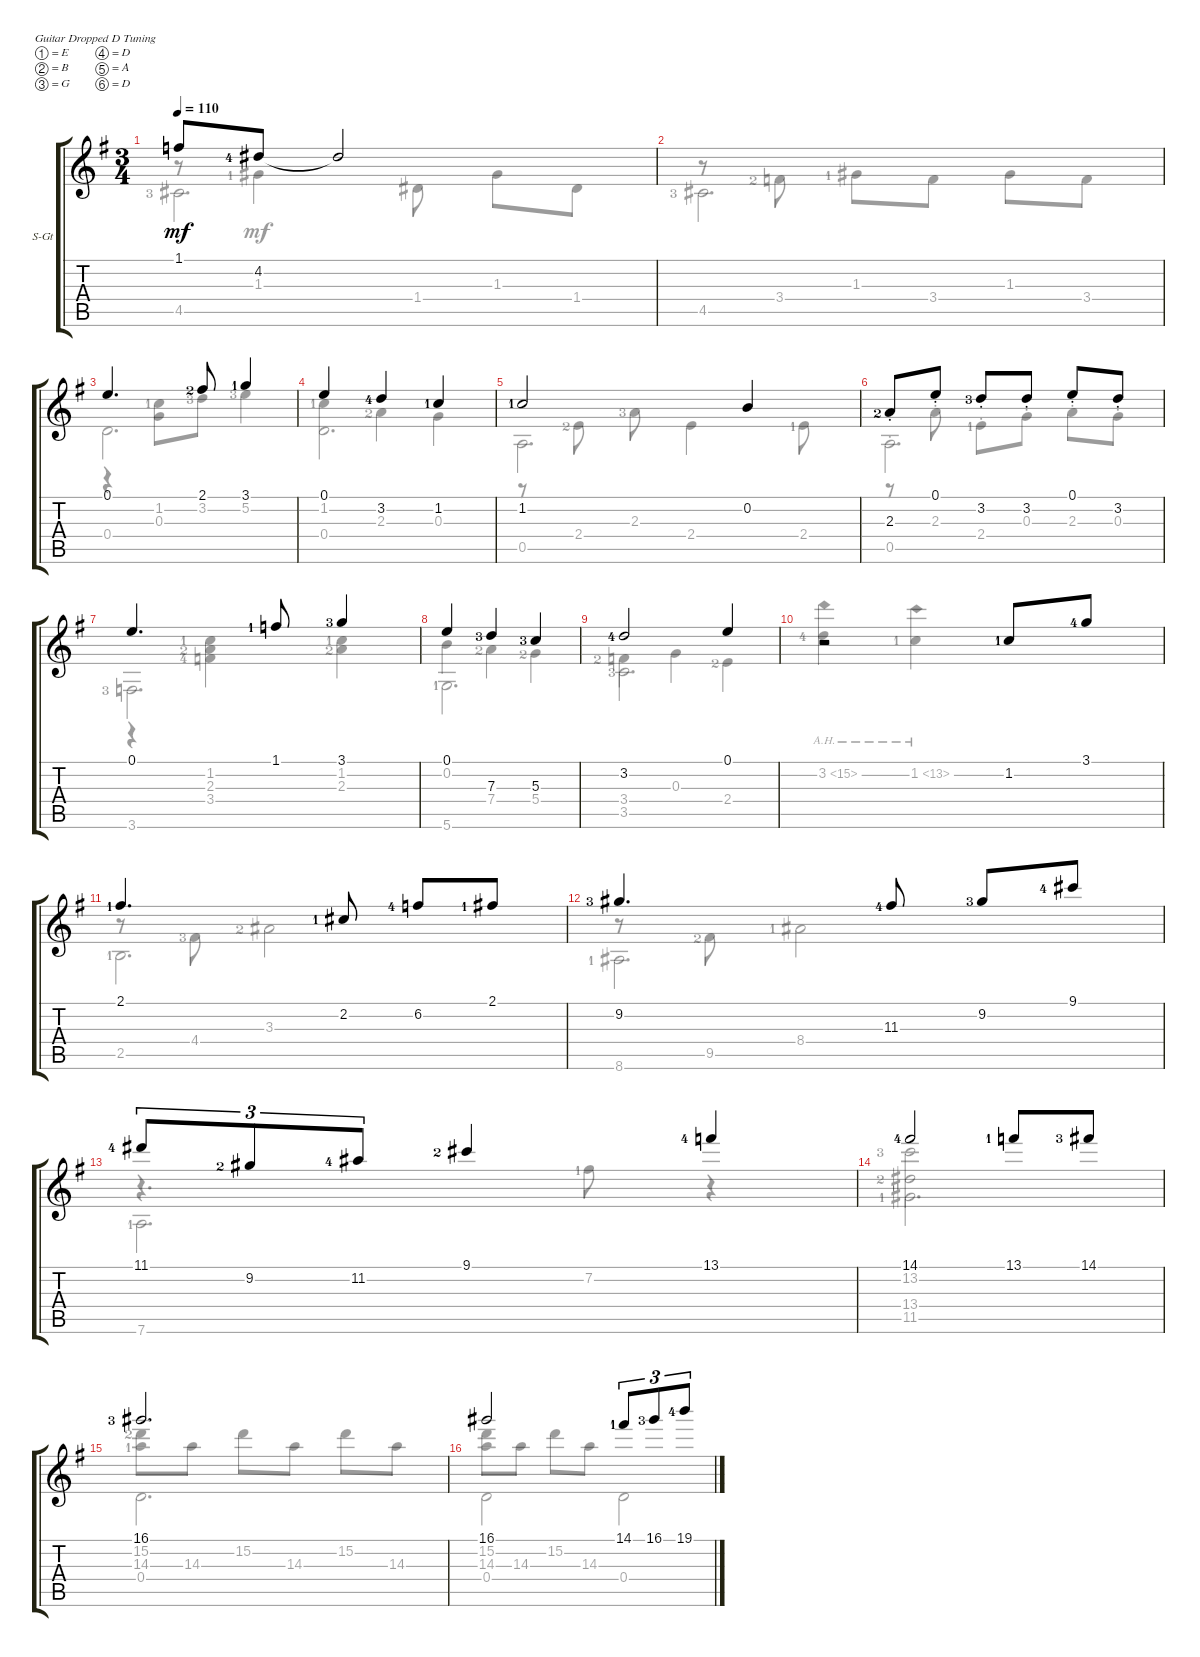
\defaultSystemsLayout 4
\bracketExtendMode groupsimilarinstruments
\firstSystemTrackNameOrientation horizontal
\otherSystemsTrackNameOrientation horizontal
\track ("Steel Guitar" "S-Gt") {instrument acousticguitarsteel}
\staff {score tabs}
\tuning (E4 B3 G3 D3 A2 D2)
\voice
\ts (3 4)
\tempo 110
\clef g2
\ks g
1.1{t}.8{dy mf} 4.2{lf 5}.8 4.2{t}.2 |
|
0.1.4{d} 2.1{lf 3}.8 3.1{lf 2}.4 |
0.1.4 3.2{lf 5}.4 1.2{lf 2}.4 |
1.2{lf 2}.2 0.2.4 |
2.3{st lf 3}.8 0.1{st}.8 3.2{st lf 4}.8 3.2{st}.8 0.1{st}.8 3.2{st}.8 |
0.1.4{d} 1.1{lf 2}.8 3.1{lf 4}.4 |
0.1.4 7.3{lf 4}.4 5.3{lf 4}.4 |
3.2{lf 5}.2 0.1.4 |
r.2 1.2{lf 2}.8 3.1{lf 5}.8 |
2.1{lf 2}.4{d} 2.2{lf 2}.8 6.2{lf 5}.8 2.1{lf 2}.8 |
9.2{lf 4}.4{d} 11.3{lf 5}.8 9.2{lf 4}.8 9.1{lf 5}.8 |
11.1{lf 5}.8{tu (3 2)} 9.2{lf 3}.8{tu (3 2)} 11.2{lf 5}.8{tu (3 2)} 9.1{lf 3}.4 13.1{lf 5}.4 |
14.1{lf 5}.2 13.1{lf 2}.8 14.1{lf 4}.8 |
16.1{lf 4}.2{d} |
16.1.2 14.1{lf 2}.8{tu (3 2)} 16.1{lf 4}.8{tu (3 2)} 19.1{lf 5}.8{tu (3 2)}
\voice
\clef g2
\ottava regular
\simile none
\ks g
4.5{lf 4}.2{d dy mf} |
4.5{lf 4}.2{d} |
0.4.2{d} |
0.4.2{d} |
0.5.2{d} |
0.5{st}.2{d} |
3.6{lf 4}.2{d} |
5.6{lf 2}.2{d} |
3.5{lf 4}.2{d} |
|
r.8 4.4{lf 4}.8 3.3{lf 3}.2 |
r.8 9.5{lf 3}.8 8.4{lf 2}.2 |
r.4{d} 7.2{lf 2}.8 r.4 |
(13.4{lf 3} 13.2{lf 4}).2 |
(14.3{lf 2} 15.2{lf 3}).8 14.3.8 15.2.8 14.3.8 15.2.8 14.3.8 |
(14.3 15.2).8 14.3.8 15.2.8 14.3.8
\voice
\clef g2
\ottava regular
\simile none
\ks g
r.8{dy mf} 1.3{lf 2}.4 1.4.8 1.3.8 1.4.8 |
r.8 3.4{lf 3}.8 1.3{lf 2}.8 3.4.8 1.3.8 3.4.8 |
r.4 (0.3 1.2{lf 2}).8 3.2{lf 4}.8 5.2{lf 4}.4 |
1.2{lf 2}.4 2.3{lf 3}.4 0.3.4 |
r.8 2.4{lf 3}.8 2.3{lf 4}.8 2.4.4 2.4{lf 2}.8 |
r.8 2.3{st}.8 2.4{st lf 2}.8 0.3{st}.8 2.3{st}.8 0.3{st}.8 |
r.4 (3.4{lf 5} 2.3{lf 3} 1.2{lf 2}).4 (2.3{lf 3} 1.2{lf 2}).4 |
0.2.4 7.4{lf 3}.4 5.4{lf 3}.4 |
3.4{lf 3}.4 0.3.4 2.4{lf 3}.4 |
3.2{ah 12 lf 5}.4 1.2{ah 12 lf 2}.4 |
2.5{lf 2}.2{d} |
8.6{lf 2}.2{d} |
7.6{lf 2}.2{d} |
11.5{lf 2}.2{d} |
0.4.2{d} |
0.4.2 0.4.2
